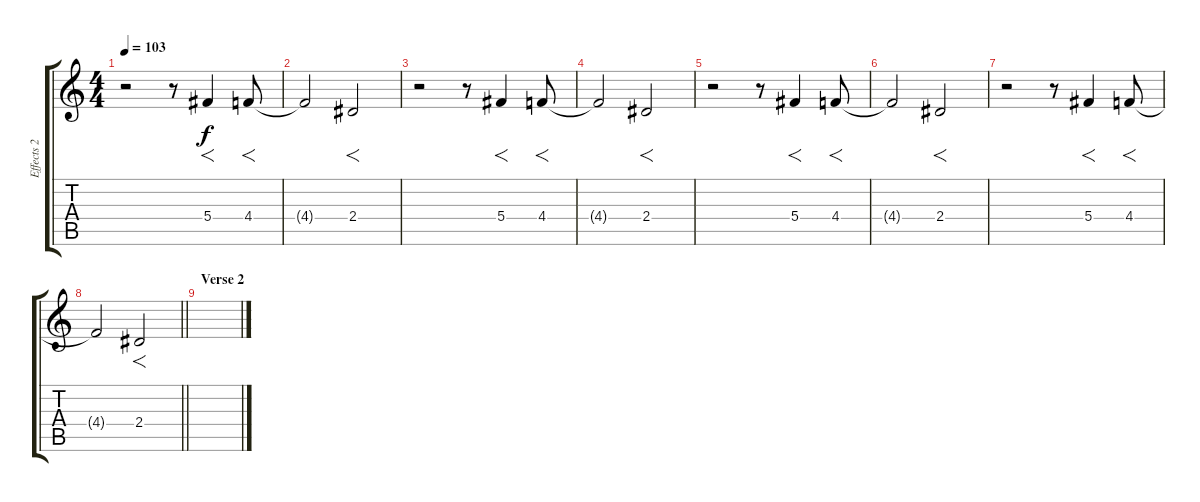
\track ("Effects 2" "Effects 2") {instrument electricguitarclean}
\staff {score tabs}
\tuning (Eb4 Bb3 Gb3 Db3 Ab2 Eb2) {hide}
\ts (4 4)
\tempo 103
\clef g2
\ks c
r.2{dy f} r.8 5.4.4{f} 4.4.8{f} |
4.4{t}.2 2.4.2{f} |
r.2 r.8 5.4.4{f} 4.4.8{f} |
4.4{t}.2 2.4.2{f} |
r.2 r.8 5.4.4{f} 4.4.8{f} |
4.4{t}.2 2.4.2{f} |
r.2 r.8 5.4.4{f} 4.4.8{f} |
\barLineRight lightlight
4.4{t}.2 2.4.2{f} |
\section ("" "Verse 2")
